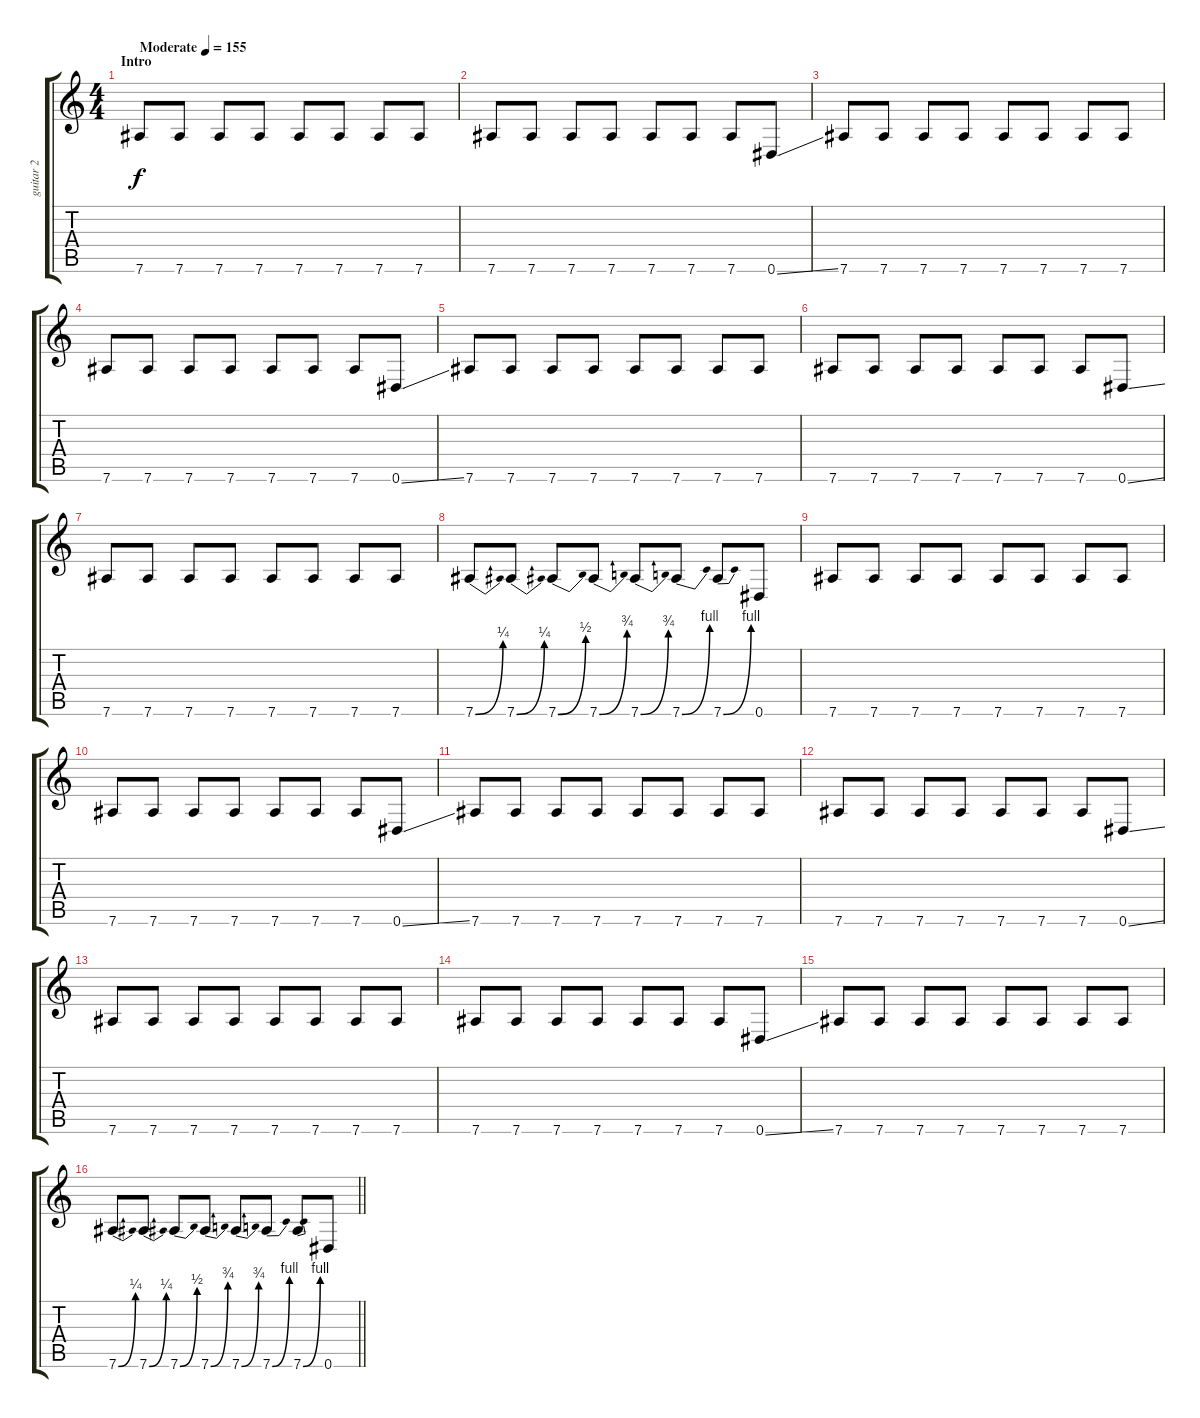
\track ("guitar 2" "guitar 2") {instrument overdrivenguitar}
\staff {score tabs}
\tuning (Eb4 Bb3 Gb3 Db3 Ab2 Eb2) {hide}
\ts (4 4)
\section ("" "Intro")
\tempo (155 "Moderate")
\clef g2
\ks c
7.6.8{dy f instrument overdrivenguitar} 7.6.8 7.6.8 7.6.8 7.6.8 7.6.8 7.6.8 7.6.8 |
7.6.8 7.6.8 7.6.8 7.6.8 7.6.8 7.6.8 7.6.8 0.6{ss}.8 |
7.6.8 7.6.8 7.6.8 7.6.8 7.6.8 7.6.8 7.6.8 7.6.8 |
7.6.8 7.6.8 7.6.8 7.6.8 7.6.8 7.6.8 7.6.8 0.6{ss}.8 |
7.6.8 7.6.8 7.6.8 7.6.8 7.6.8 7.6.8 7.6.8 7.6.8 |
7.6.8 7.6.8 7.6.8 7.6.8 7.6.8 7.6.8 7.6.8 0.6{ss}.8 |
7.6.8 7.6.8 7.6.8 7.6.8 7.6.8 7.6.8 7.6.8 7.6.8 |
7.6{be (bend 0 0 60 1)}.8 7.6{be (bend 0 0 60 1)}.8 7.6{be (bend 0 0 60 2)}.8 7.6{be (bend 0 0 60 3)}.8 7.6{be (bend 0 0 60 3)}.8 7.6{be (bend 0 0 60 4)}.8 7.6{be (bend 0 0 60 4)}.8 0.6.8 |
7.6.8 7.6.8 7.6.8 7.6.8 7.6.8 7.6.8 7.6.8 7.6.8 |
7.6.8 7.6.8 7.6.8 7.6.8 7.6.8 7.6.8 7.6.8 0.6{ss}.8 |
7.6.8 7.6.8 7.6.8 7.6.8 7.6.8 7.6.8 7.6.8 7.6.8 |
7.6.8 7.6.8 7.6.8 7.6.8 7.6.8 7.6.8 7.6.8 0.6{ss}.8 |
7.6.8 7.6.8 7.6.8 7.6.8 7.6.8 7.6.8 7.6.8 7.6.8 |
7.6.8 7.6.8 7.6.8 7.6.8 7.6.8 7.6.8 7.6.8 0.6{ss}.8 |
7.6.8 7.6.8 7.6.8 7.6.8 7.6.8 7.6.8 7.6.8 7.6.8 |
\barLineRight lightlight
7.6{be (bend 0 0 60 1)}.8 7.6{be (bend 0 0 60 1)}.8 7.6{be (bend 0 0 60 2)}.8 7.6{be (bend 0 0 60 3)}.8 7.6{be (bend 0 0 60 3)}.8 7.6{be (bend 0 0 60 4)}.8 7.6{be (bend 0 0 60 4)}.8 0.6.8
